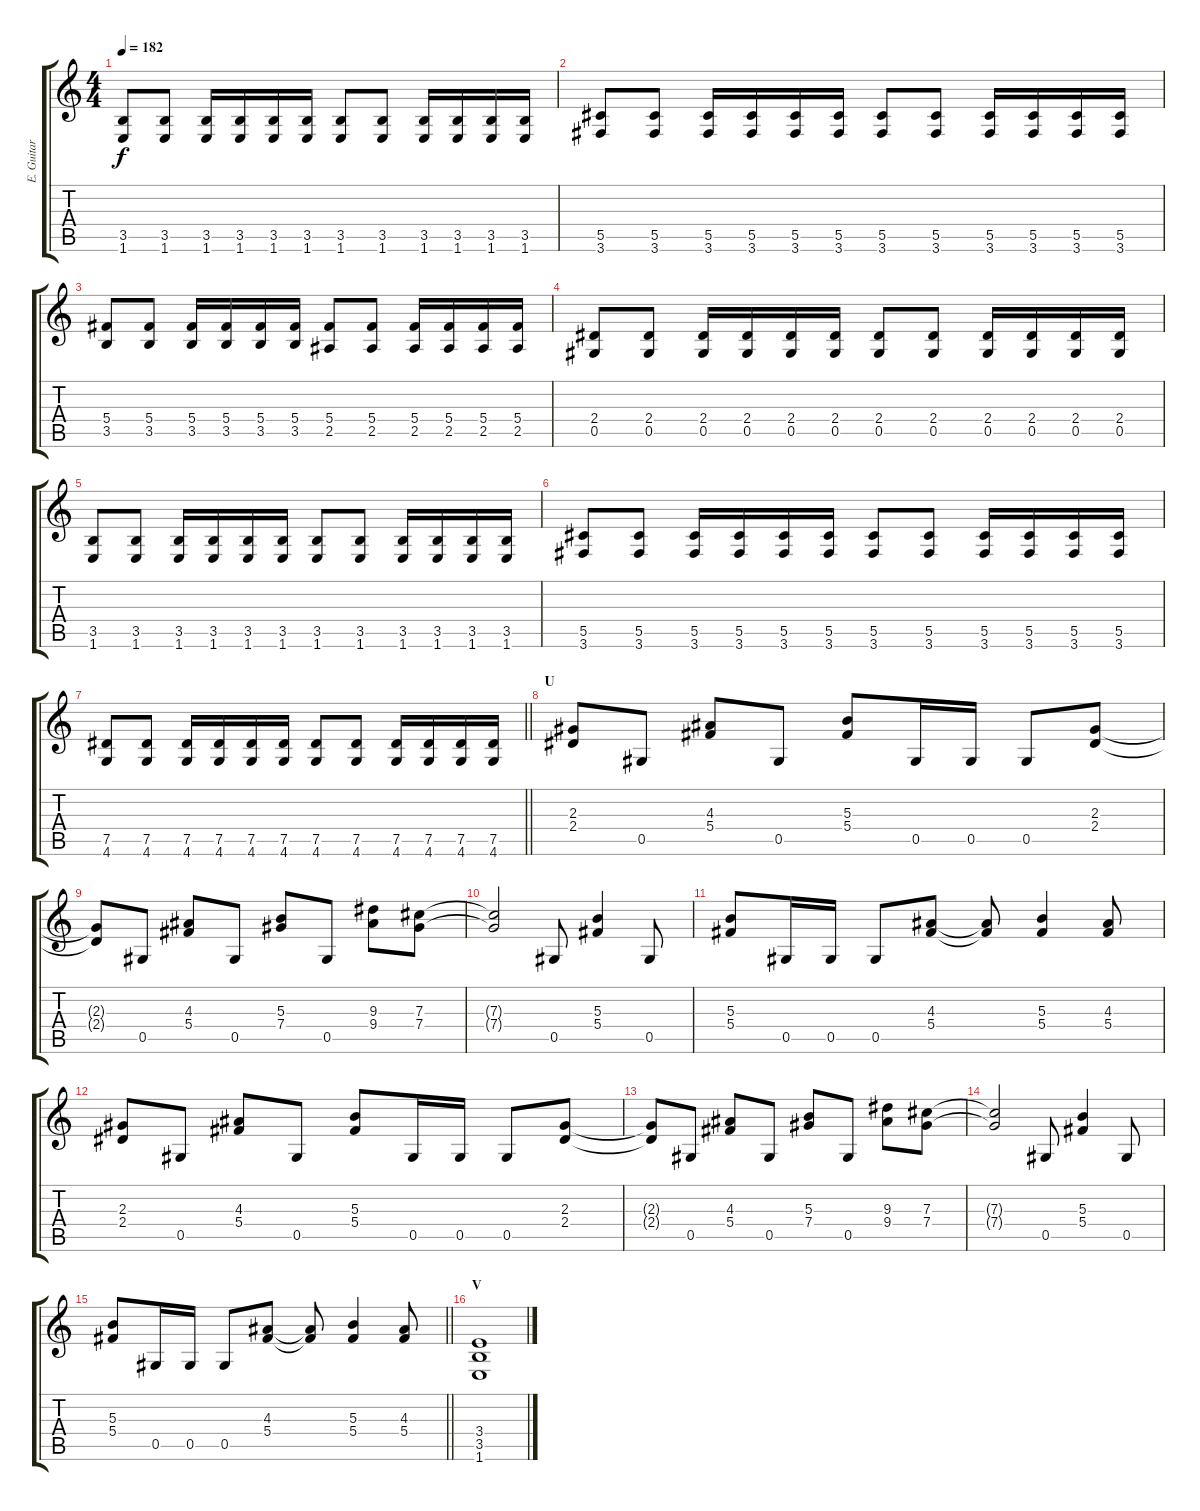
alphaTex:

\track ("E. Guitar II" "E. Guitar ") {instrument overdrivenguitar}
\staff {score tabs}
\tuning (Eb4 Bb3 Gb3 Db3 Ab2 Eb2) {hide}
\ts (4 4)
\tempo 182
\clef g2
\ks c
(3.5 1.6).8{dy f} (3.5 1.6).8 (3.5 1.6).16 (3.5 1.6).16 (3.5 1.6).16 (3.5 1.6).16 (3.5 1.6).8 (3.5 1.6).8 (3.5 1.6).16 (3.5 1.6).16 (3.5 1.6).16 (3.5 1.6).16 |
(5.5 3.6).8 (5.5 3.6).8 (5.5 3.6).16 (5.5 3.6).16 (5.5 3.6).16 (5.5 3.6).16 (5.5 3.6).8 (5.5 3.6).8 (5.5 3.6).16 (5.5 3.6).16 (5.5 3.6).16 (5.5 3.6).16 |
(5.4 3.5).8 (5.4 3.5).8 (5.4 3.5).16 (5.4 3.5).16 (5.4 3.5).16 (5.4 3.5).16 (5.4 2.5).8 (5.4 2.5).8 (5.4 2.5).16 (5.4 2.5).16 (5.4 2.5).16 (5.4 2.5).16 |
(2.4 0.5).8 (2.4 0.5).8 (2.4 0.5).16 (2.4 0.5).16 (2.4 0.5).16 (2.4 0.5).16 (2.4 0.5).8 (2.4 0.5).8 (2.4 0.5).16 (2.4 0.5).16 (2.4 0.5).16 (2.4 0.5).16 |
(3.5 1.6).8 (3.5 1.6).8 (3.5 1.6).16 (3.5 1.6).16 (3.5 1.6).16 (3.5 1.6).16 (3.5 1.6).8 (3.5 1.6).8 (3.5 1.6).16 (3.5 1.6).16 (3.5 1.6).16 (3.5 1.6).16 |
(5.5 3.6).8 (5.5 3.6).8 (5.5 3.6).16 (5.5 3.6).16 (5.5 3.6).16 (5.5 3.6).16 (5.5 3.6).8 (5.5 3.6).8 (5.5 3.6).16 (5.5 3.6).16 (5.5 3.6).16 (5.5 3.6).16 |
\barLineRight lightlight
(7.5 4.6).8 (7.5 4.6).8 (7.5 4.6).16 (7.5 4.6).16 (7.5 4.6).16 (7.5 4.6).16 (7.5 4.6).8 (7.5 4.6).8 (7.5 4.6).16 (7.5 4.6).16 (7.5 4.6).16 (7.5 4.6).16 |
\section ("" "U")
(2.3 2.4).8 0.5.8 (4.3 5.4).8 0.5.8 (5.3 5.4).8 0.5.16 0.5.16 0.5.8 (2.3 2.4).8 |
(2.3{t} 2.4{t}).8 0.5.8 (4.3 5.4).8 0.5.8 (5.3 7.4).8 0.5.8 (9.3 9.4).8 (7.3 7.4).8 |
(7.3{t} 7.4{t}).2 0.5.8 (5.3 5.4).4 0.5.8 |
(5.3 5.4).8 0.5.16 0.5.16 0.5.8 (4.3 5.4).8 (4.3{t} 5.4{t}).8 (5.3 5.4).4 (4.3 5.4).8 |
(2.3 2.4).8 0.5.8 (4.3 5.4).8 0.5.8 (5.3 5.4).8 0.5.16 0.5.16 0.5.8 (2.3 2.4).8 |
(2.3{t} 2.4{t}).8 0.5.8 (4.3 5.4).8 0.5.8 (5.3 7.4).8 0.5.8 (9.3 9.4).8 (7.3 7.4).8 |
(7.3{t} 7.4{t}).2 0.5.8 (5.3 5.4).4 0.5.8 |
\barLineRight lightlight
(5.3 5.4).8 0.5.16 0.5.16 0.5.8 (4.3 5.4).8 (4.3{t} 5.4{t}).8 (5.3 5.4).4 (4.3 5.4).8 |
\section ("" "V")
(3.4 3.5 1.6).1
